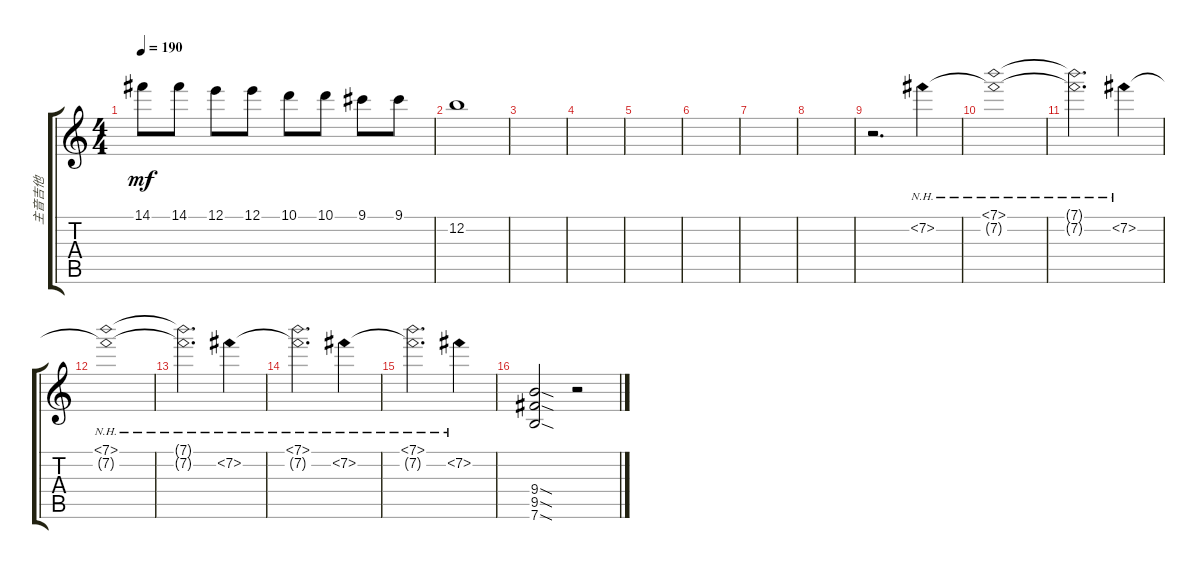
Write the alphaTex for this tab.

\track ("主音吉他" "主音吉他") {instrument overdrivenguitar}
\staff {score tabs}
\tuning (E4 B3 G3 D3 A2 E2) {hide}
\ts (4 4)
\tempo 190
\clef g2
\ks c
14.1.8{dy mf} 14.1.8 12.1.8 12.1.8 10.1.8 10.1.8 9.1.8 9.1.8 |
12.2.1 |
|
|
|
|
|
|
r.2{d} 7.2{nh}.4 |
(7.1{nh} 7.2{nh t}).1 |
(7.1{nh t} 7.2{nh t}).2{d} 7.2{nh}.4 |
(7.1{nh} 7.2{nh t}).1 |
(7.1{nh t} 7.2{nh t}).2{d} 7.2{nh}.4 |
(7.1{nh} 7.2{nh t}).2{d} 7.2{nh}.4 |
(7.1{nh} 7.2{nh t}).2{d} 7.2{nh}.4 |
(9.4{sod} 9.5{sod} 7.6{sod}).2 r.2
